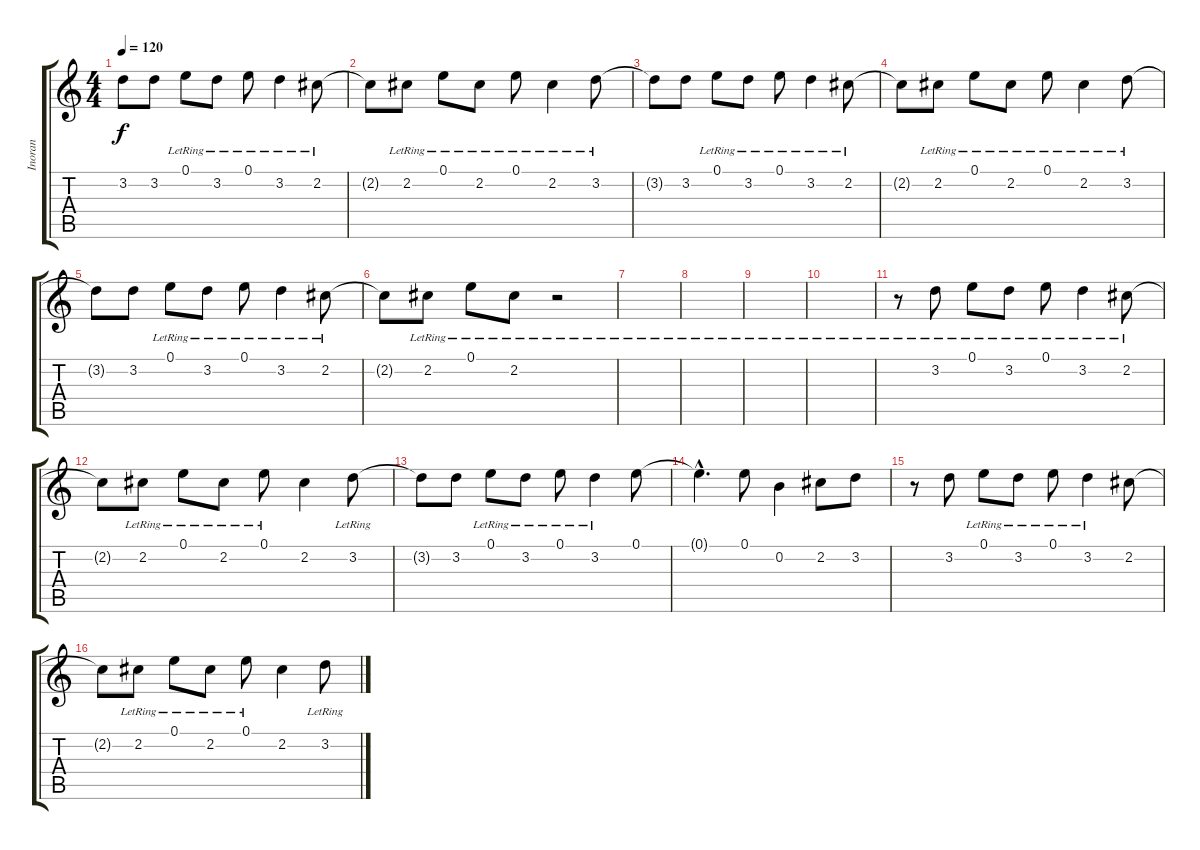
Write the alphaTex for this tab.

\track ("Inoran" "Inoran") {instrument distortionguitar}
\staff {score tabs}
\tuning (E4 B3 G3 D3 A2 E2) {hide}
\ts (4 4)
\tempo 120
\clef g2
\ks c
3.2{t}.8{dy f} 3.2.8 0.1{lr}.8 3.2{lr}.8 0.1{lr}.8 3.2{lr}.4 2.2{lr}.8 |
2.2{t}.8 2.2{lr}.8 0.1{lr}.8 2.2{lr}.8 0.1{lr}.8 2.2{lr}.4 3.2{lr}.8 |
3.2{t}.8 3.2.8 0.1{lr}.8 3.2{lr}.8 0.1{lr}.8 3.2{lr}.4 2.2{lr}.8 |
2.2{t}.8 2.2{lr}.8 0.1{lr}.8 2.2{lr}.8 0.1{lr}.8 2.2{lr}.4 3.2{lr}.8 |
3.2{t}.8 3.2.8 0.1{lr}.8 3.2{lr}.8 0.1{lr}.8 3.2{lr}.4 2.2{lr}.8 |
2.2{t}.8 2.2{lr}.8 0.1{lr}.8 2.2{lr}.8 r.2 |
|
|
|
|
r.8{volume 13 instrument electricguitarclean} 3.2{lr}.8 0.1{lr}.8 3.2{lr}.8 0.1{lr}.8 3.2{lr}.4 2.2{lr}.8 |
2.2{t}.8 2.2{lr}.8 0.1{lr}.8 2.2{lr}.8 0.1{lr}.8 2.2.4 3.2{lr}.8 |
3.2{t}.8 3.2.8 0.1{lr}.8 3.2{lr}.8 0.1{lr}.8 3.2{lr}.4 0.1.8 |
0.1{hac t}.4{d} 0.1.8 0.2.4 2.2.8 3.2.8 |
r.8 3.2.8 0.1{lr}.8 3.2{lr}.8 0.1{lr}.8 3.2{lr}.4 2.2.8 |
2.2{t}.8 2.2{lr}.8 0.1{lr}.8 2.2{lr}.8 0.1{lr}.8 2.2.4 3.2{lr}.8
